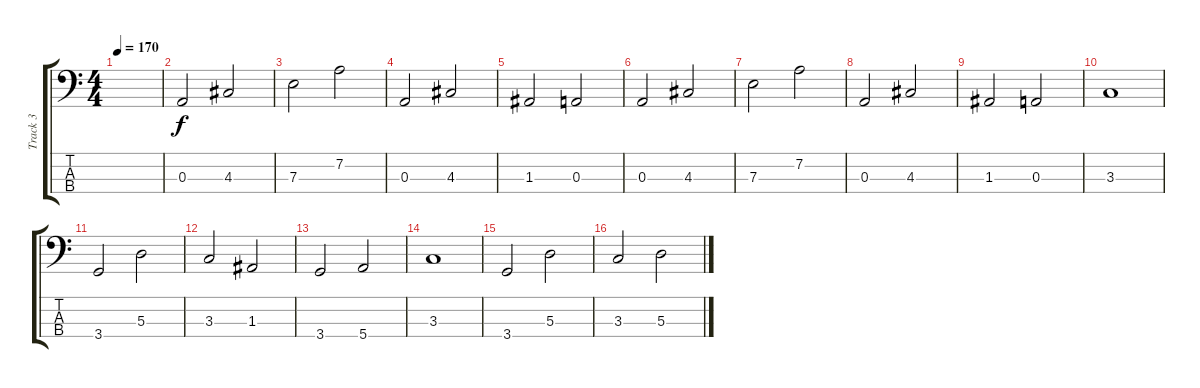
\track ("Track 3" "Track 3") {instrument fretlessbass}
\staff {score tabs}
\tuning (G2 D2 A1 E1) {hide}
\ts (4 4)
\tempo 170
\clef f4
\ks c
|
0.3.2 4.3.2 |
7.3.2 7.2.2 |
0.3.2 4.3.2 |
1.3.2 0.3.2 |
0.3.2 4.3.2 |
7.3.2 7.2.2 |
0.3.2 4.3.2 |
1.3.2 0.3.2 |
3.3.1 |
3.4.2 5.3.2 |
3.3.2 1.3.2 |
3.4.2 5.4.2 |
3.3.1 |
3.4.2 5.3.2 |
3.3.2 5.3.2
